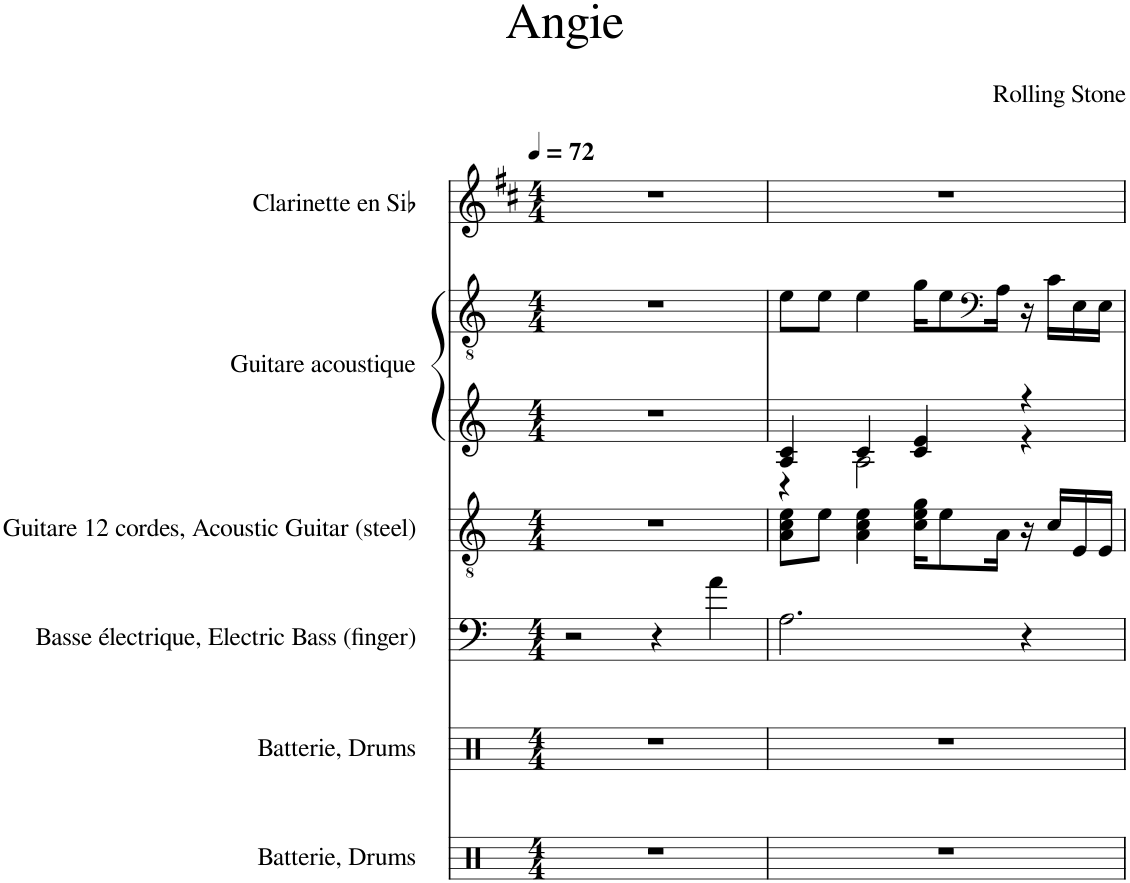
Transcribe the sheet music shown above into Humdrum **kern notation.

**kern	**kern	**kern	**kern	**kern	**kern	**kern
*part6	*part5	*part4	*part3	*part2	*part2	*part1
*staff7	*staff6	*staff5	*staff4	*staff3	*staff2	*staff1
*I"Batterie, Drums	*I"Batterie, Drums	*I"Basse électrique, Electric Bass (finger)	*I"Guitare 12 cordes, Acoustic Guitar (steel)	*I"Guitare acoustique	*	*I"Clarinette en Sib
*I'Bat.	*I'Bat.	*I'B. él.	*I'Guit. 12 crds.	*I'Guit.	*	*I'Clar. Sib
*clefX	*clefX	*clefF4	*clefGv2	*clefG2	*clefGv2	*clefG2
*	*	*Trd7c12	*	*	*	*Trd1c2
*k[]	*k[]	*k[]	*k[]	*k[]	*k[]	*k[f#c#]
*M4/4	*M4/4	*M4/4	*M4/4	*M4/4	*M4/4	*M4/4
*MM72	*MM72	*MM72	*MM72	*MM72	*MM72	*MM72
=1	=1	=1	=1	=1	=1	=1
1r	1r	2r	1r	1r	1r	1r
.	.	4r	.	.	.	.
.	.	4a\	.	.	.	.
=2	=2	=2	=2	=2	=2	=2
*	*	*	*	*^	*	*
1r	1r	2.A\	8A\ 8c\ 8e\L	4A/ 4c/	4r	8e\L	1r
.	.	.	8e\J	.	.	8e\J	.
.	.	.	4A\ 4c\ 4e\	4c/	2A\	4e\	.
.	.	.	16c\ 16e\ 16g\KL	4c/ 4e/	.	16g\KL	.
.	.	.	8e\	.	.	8e\	.
*	*	*	*	*	*	*clefF4	*
.	.	.	16A\Jk	.	.	16A\Jk	.
.	.	4r	16r	4r	4r	16r	.
.	.	.	16c/LL	.	.	16c\LL	.
.	.	.	16E/	.	.	16E\	.
.	.	.	16E/JJ	.	.	16E\JJ	.
*	*	*	*	*v	*v	*	*
=	=	=	=	=	=	=
*-	*-	*-	*-	*-	*-	*-
